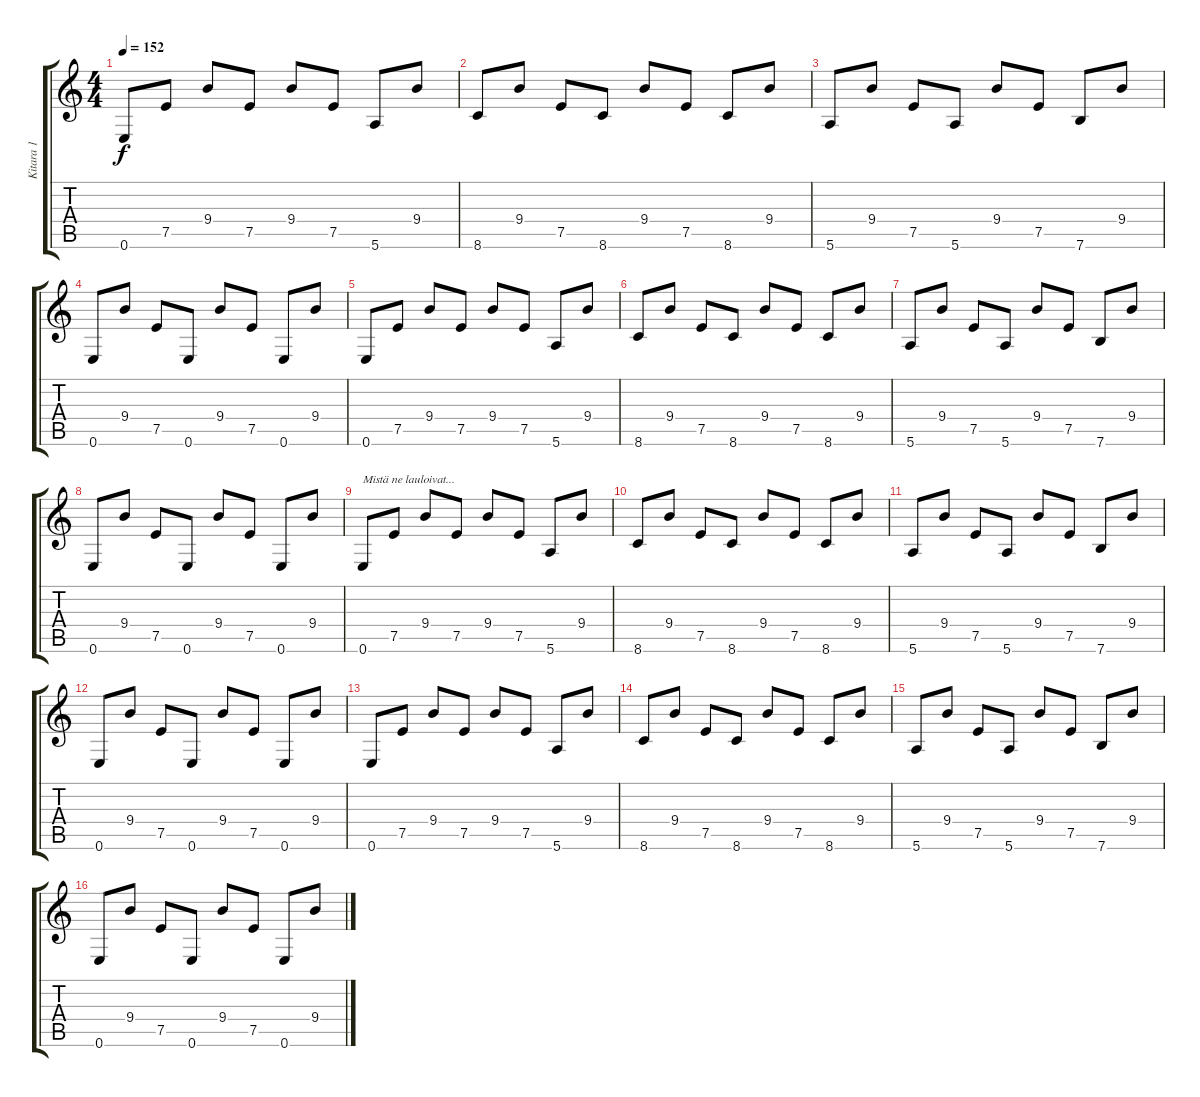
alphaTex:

\track ("Kitara 1" "Kitara 1") {instrument distortionguitar}
\staff {score tabs}
\tuning (E4 B3 G3 D3 A2 E2) {hide}
\ts (4 4)
\tempo 152
\clef g2
\ks c
0.6.8{dy f instrument acousticguitarsteel} 7.5.8 9.4.8 7.5.8 9.4.8 7.5.8 5.6.8 9.4.8 |
8.6.8 9.4.8 7.5.8 8.6.8 9.4.8 7.5.8 8.6.8 9.4.8 |
5.6.8 9.4.8 7.5.8 5.6.8 9.4.8 7.5.8 7.6.8 9.4.8 |
0.6.8 9.4.8 7.5.8 0.6.8 9.4.8 7.5.8 0.6.8 9.4.8 |
0.6.8{instrument acousticguitarsteel} 7.5.8 9.4.8 7.5.8 9.4.8 7.5.8 5.6.8 9.4.8 |
8.6.8 9.4.8 7.5.8 8.6.8 9.4.8 7.5.8 8.6.8 9.4.8 |
5.6.8 9.4.8 7.5.8 5.6.8 9.4.8 7.5.8 7.6.8 9.4.8 |
0.6.8 9.4.8 7.5.8 0.6.8 9.4.8 7.5.8 0.6.8 9.4.8 |
0.6.8{txt "Mistä ne lauloivat..." instrument acousticguitarsteel} 7.5.8 9.4.8 7.5.8 9.4.8 7.5.8 5.6.8 9.4.8 |
8.6.8 9.4.8 7.5.8 8.6.8 9.4.8 7.5.8 8.6.8 9.4.8 |
5.6.8 9.4.8 7.5.8 5.6.8 9.4.8 7.5.8 7.6.8 9.4.8 |
0.6.8 9.4.8 7.5.8 0.6.8 9.4.8 7.5.8 0.6.8 9.4.8 |
0.6.8{instrument acousticguitarsteel} 7.5.8 9.4.8 7.5.8 9.4.8 7.5.8 5.6.8 9.4.8 |
8.6.8 9.4.8 7.5.8 8.6.8 9.4.8 7.5.8 8.6.8 9.4.8 |
5.6.8 9.4.8 7.5.8 5.6.8 9.4.8 7.5.8 7.6.8 9.4.8 |
0.6.8 9.4.8 7.5.8 0.6.8 9.4.8 7.5.8 0.6.8 9.4.8
